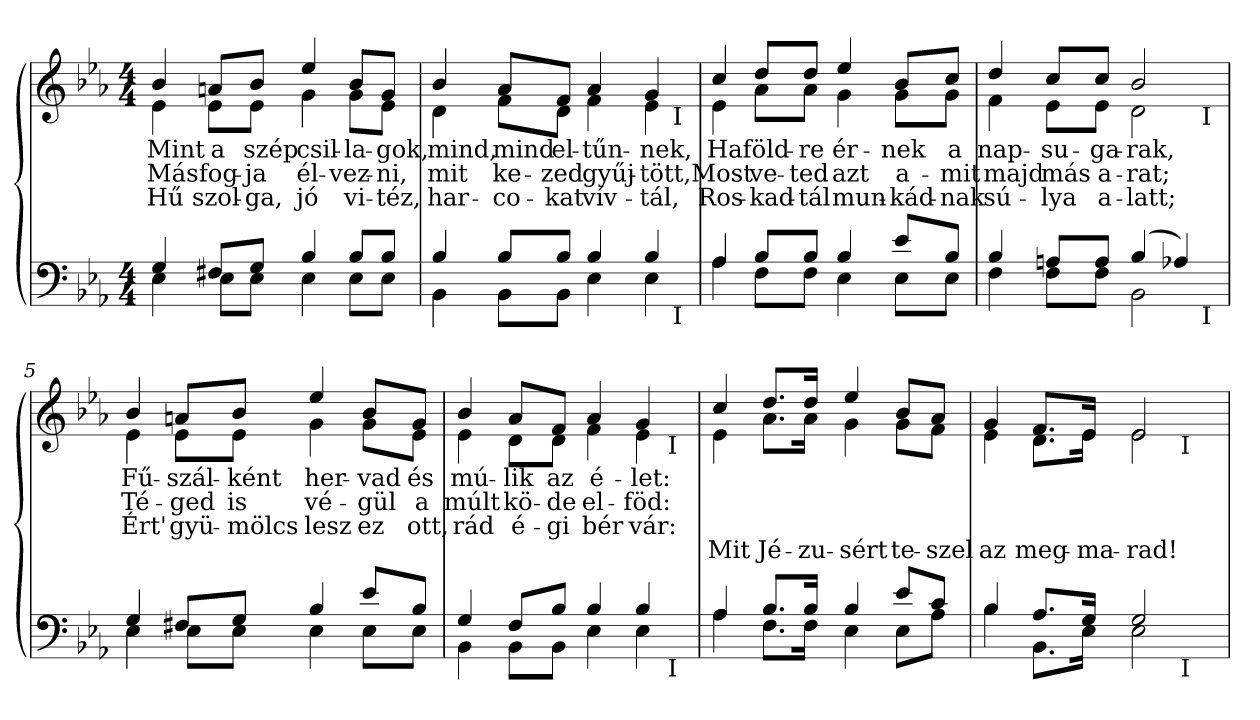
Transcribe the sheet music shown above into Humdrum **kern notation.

**kern	**kern	**text	**text	**text	**text
*part2	*part1	*part1	*part1	*part1	*part1
*staff2	*staff1	*staff1	*staff1	*staff1	*staff1
*clefF4	*clefG2	*	*	*	*
*k[b-e-a-]	*k[b-e-a-]	*	*	*	*
*E-:	*E-:	*	*	*	*
*M4/4	*M4/4	*	*	*	*
=1	=1	=1	=1	=1	=1
*^	*	*	*	*	*
!	!	!LO:TX:a:B:t=Andante	!	!	!	!
!	!	!	!LO:LY:b	!LO:LY:b	!LO:LY:b	!
*	*	*^	*	*	*	*
4G/	4E-\	4b-/	4e-\	Mint	Más	Hű	.
!	!	!	!	!LO:LY:b	!LO:LY:b	!LO:LY:b	!
8F#X/L	8E-\L	8an/L	8e-\L	a	fog-	szol-	.
!	!	!	!	!LO:LY:b	!LO:LY:b	!LO:LY:b	!
8G/J	8E-\J	8b-/J	8e-\J	szép	-ja	-ga,	.
!	!	!	!	!LO:LY:b	!LO:LY:b	!LO:LY:b	!
4B-/	4E-\	4ee-/	4g\	csil-	él-	jó	.
!	!	!	!	!LO:LY:b	!LO:LY:b	!LO:LY:b	!
8B-/L	8E-\L	8b-/L	8g\L	-la-	-vez-	vi-	.
!	!	!	!	!LO:LY:b	!LO:LY:b	!LO:LY:b	!
8B-/J	8E-\J	8g/J	8e-\J	-gok,	-ni,	-téz,	.
*	*	*v	*v	*	*	*	*
=2	=2	=2	=2	=2	=2	=2
*	*	*^	*	*	*	*
!	!	!	!	!LO:LY:b	!LO:LY:b	!LO:LY:b	!
*	*^	*	*^	*	*	*	*
4B-/	4BB-\	2..ryy	4b-/	4d\	2..ryy	mind,	mit	har-	.
!	!	!	!	!	!	!LO:LY:b	!LO:LY:b	!LO:LY:b	!
8B-/L	8BB-\L	.	8a-/L	8f\L	.	mind	ke-	-co-	.
!	!	!	!	!	!	!LO:LY:b	!LO:LY:b	!LO:LY:b	!
8B-/J	8BB-\J	.	8f/J	8d\J	.	el-	-zed	-kat	.
!	!	!	!	!	!	!LO:LY:b	!LO:LY:b	!LO:LY:b	!
4B-/	4E-\	.	4a-/	4f\	.	-tűn-	gyűj-	vív-	.
!	!	!	!	!	!	!LO:LY:b	!LO:LY:b	!LO:LY:b	!
4B-/	4E-\	.	4g/	4e-\	.	-nek,	-tött,	-tál,	.
!	!	!	!	!	!LO:TX:b:t=I	!	!	!	!
!	!	!LO:TX:b:t=I	!	!	!	!	!	!	!
.	.	8ryy	.	.	8ryy	.	.	.	.
*	*v	*v	*	*	*	*	*	*	*
*	*	*v	*v	*v	*	*	*	*
=3	=3	=3	=3	=3	=3	=3
*	*^	*^	*	*	*	*
*	*	*	*	*^	*	*	*	*
!	!	!	!	!	!	!LO:LY:b	!LO:LY:b	!LO:LY:b	!
*	*v	*v	*	*	*	*	*	*	*
*	*	*	*v	*v	*	*	*	*
4A-/	4A-\	4cc/	4e-\	Ha	Most	Ros-	.
!	!	!	!	!LO:LY:b	!LO:LY:b	!LO:LY:b	!
8B-/L	8F\L	8dd/L	8a-\L	föld-	ve-	-kad-	.
!	!	!	!	!LO:LY:b	!LO:LY:b	!LO:LY:b	!
8B-/J	8F\J	8dd/J	8a-\J	-re	-ted	-tál	.
!	!	!	!	!LO:LY:b	!LO:LY:b	!LO:LY:b	!
4B-/	4E-\	4ee-/	4g\	ér-	azt	mun-	.
!	!	!	!	!LO:LY:b	!LO:LY:b	!LO:LY:b	!
8e-/L	8E-\L	8b-/L	8g\L	-nek	a-	-kád-	.
!	!	!	!	!LO:LY:b	!LO:LY:b	!LO:LY:b	!
8B-/J	8E-\J	8cc/J	8g\J	a	-mit	-nak	.
*	*	*v	*v	*	*	*	*
!!LO:LB:g=z
=4	=4	=4	=4	=4	=4	=4
*	*	*^	*	*	*	*
!	!	!	!	!LO:LY:b	!LO:LY:b	!LO:LY:b	!
*	*^	*	*^	*	*	*	*
4B-/	4F\	2..ryy	4dd/	4f\	2..ryy	nap-	majd	sú-	.
!	!	!	!	!	!	!LO:LY:b	!LO:LY:b	!LO:LY:b	!
8An/L	8F\L	.	8cc/L	8e-\L	.	-su-	más	-lya	.
!	!	!	!	!	!	!LO:LY:b	!LO:LY:b	!LO:LY:b	!
8A/J	8F\J	.	8cc/J	8e-\J	.	-ga-	a-	a-	.
!	!	!	!	!	!	!LO:LY:b	!LO:LY:b	!LO:LY:b	!
(>4B-/	2BB-\	.	2b-/	2d\	.	-rak,	-rat;	-latt;	.
4A-X/)	.	.	.	.	.	.	.	.	.
!	!	!	!	!	!LO:TX:b:t=I	!	!	!	!
!	!	!LO:TX:b:t=I	!	!	!	!	!	!	!
.	.	8ryy	.	.	8ryy	.	.	.	.
*	*v	*v	*	*	*	*	*	*	*
*	*	*v	*v	*v	*	*	*	*
=5	=5	=5	=5	=5	=5	=5
*	*^	*^	*	*	*	*
*	*	*	*	*^	*	*	*	*
!	!	!	!	!	!	!LO:LY:b	!LO:LY:b	!LO:LY:b	!
*	*v	*v	*	*	*	*	*	*	*
*	*	*	*v	*v	*	*	*	*
4G/	4E-\	4b-/	4e-\	Fű-	Té-	Ért'	.
!	!	!	!	!LO:LY:b	!LO:LY:b	!LO:LY:b	!
8F#X/L	8E-\L	8an/L	8e-\L	-szál-	-ged	gyü-	.
!	!	!	!	!LO:LY:b	!LO:LY:b	!LO:LY:b	!
8G/J	8E-\J	8b-/J	8e-\J	-ként	is	-mölcs	.
!	!	!	!	!LO:LY:b	!LO:LY:b	!LO:LY:b	!
4B-/	4E-\	4ee-/	4g\	her-	vé-	lesz	.
!	!	!	!	!LO:LY:b	!LO:LY:b	!LO:LY:b	!
8e-/L	8E-\L	8b-/L	8g\L	-vad	-gül	ez	.
!	!	!	!	!LO:LY:b	!LO:LY:b	!LO:LY:b	!
8B-/J	8E-\J	8g/J	8e-\J	és	a	ott,	.
*	*	*v	*v	*	*	*	*
=6	=6	=6	=6	=6	=6	=6
*	*	*^	*	*	*	*
!	!	!	!	!LO:LY:b	!LO:LY:b	!LO:LY:b	!
*	*^	*	*^	*	*	*	*
4G/	4BB-\	2..ryy	4b-/	4e-\	2..ryy	mú-	múlt	rád	.
!	!	!	!	!	!	!LO:LY:b	!LO:LY:b	!LO:LY:b	!
8F/L	8BB-\L	.	8a-/L	8d\L	.	-lik	kö-	é-	.
!	!	!	!	!	!	!LO:LY:b	!LO:LY:b	!LO:LY:b	!
8B-/J	8BB-\J	.	8f/J	8d\J	.	az	-de	-gi	.
!	!	!	!	!	!	!LO:LY:b	!LO:LY:b	!LO:LY:b	!
4B-/	4E-\	.	4a-/	4f\	.	é-	el-	bér	.
!	!	!	!	!	!	!LO:LY:b	!LO:LY:b	!LO:LY:b	!
4B-/	4E-\	.	4g/	4e-\	.	-let:	-föd:	vár:	.
!	!	!	!	!	!LO:TX:b:t=I	!	!	!	!
!	!	!LO:TX:b:t=I	!	!	!	!	!	!	!
.	.	8ryy	.	.	8ryy	.	.	.	.
*	*v	*v	*	*	*	*	*	*	*
*	*	*v	*v	*v	*	*	*	*
!!LO:LB:g=z
=7	=7	=7	=7	=7	=7	=7
*	*^	*^	*	*	*	*
*	*	*	*	*^	*	*	*	*
!	!	!	!	!	!	!	!	!	!LO:LY:b
*	*v	*v	*	*	*	*	*	*	*
*	*	*	*v	*v	*	*	*	*
4A-/	4A-\	4cc/	4e-\	.	.	.	Mit
!	!	!	!	!	!	!	!LO:LY:b
8.B-/L	8.F\L	8.dd/L	8.a-\L	.	.	.	Jé-
!	!	!	!	!	!	!	!LO:LY:b
16B-/Jk	16F\Jk	16dd/Jk	16a-\Jk	.	.	.	-zu-
!	!	!	!	!	!	!	!LO:LY:b
4B-/	4E-\	4ee-/	4g\	.	.	.	-sért
!	!	!	!	!	!	!	!LO:LY:b
8e-/L	8E-\L	8b-/L	8g\L	.	.	.	te-
!	!	!	!	!	!	!	!LO:LY:b
8c/J	8A-\J	8a-/J	8f\J	.	.	.	-szel
*	*	*v	*v	*	*	*	*
=8	=8	=8	=8	=8	=8	=8
*	*	*^	*	*	*	*
!	!	!	!	!	!	!	!LO:LY:b
*	*^	*	*^	*	*	*	*
4B-/	4B-\	2.ryy	4g/	4e-\	2.ryy	.	.	.	az
!	!	!	!	!	!	!	!	!	!LO:LY:b
8.A-/L	8.BB-\L	.	8.f/L	8.d\L	.	.	.	.	meg-
!	!	!	!	!	!	!	!	!	!LO:LY:b
16G/Jk	16E-\Jk	.	16e-/Jk	16e-\Jk	.	.	.	.	-ma-
!	!	!	!	!	!	!	!	!	!LO:LY:b
2G/	2E-\	.	2e-/	2e-\	.	.	.	.	-rad!
!	!	!	!	!	!LO:TX:b:t=I	!	!	!	!
!	!	!LO:TX:b:t=I	!	!	!	!	!	!	!
.	.	4ryy	.	.	4ryy	.	.	.	.
*v	*v	*v	*	*	*	*	*	*	*
*	*v	*v	*v	*	*	*	*
=	=	=	=	=	=
*-	*-	*-	*-	*-	*-
